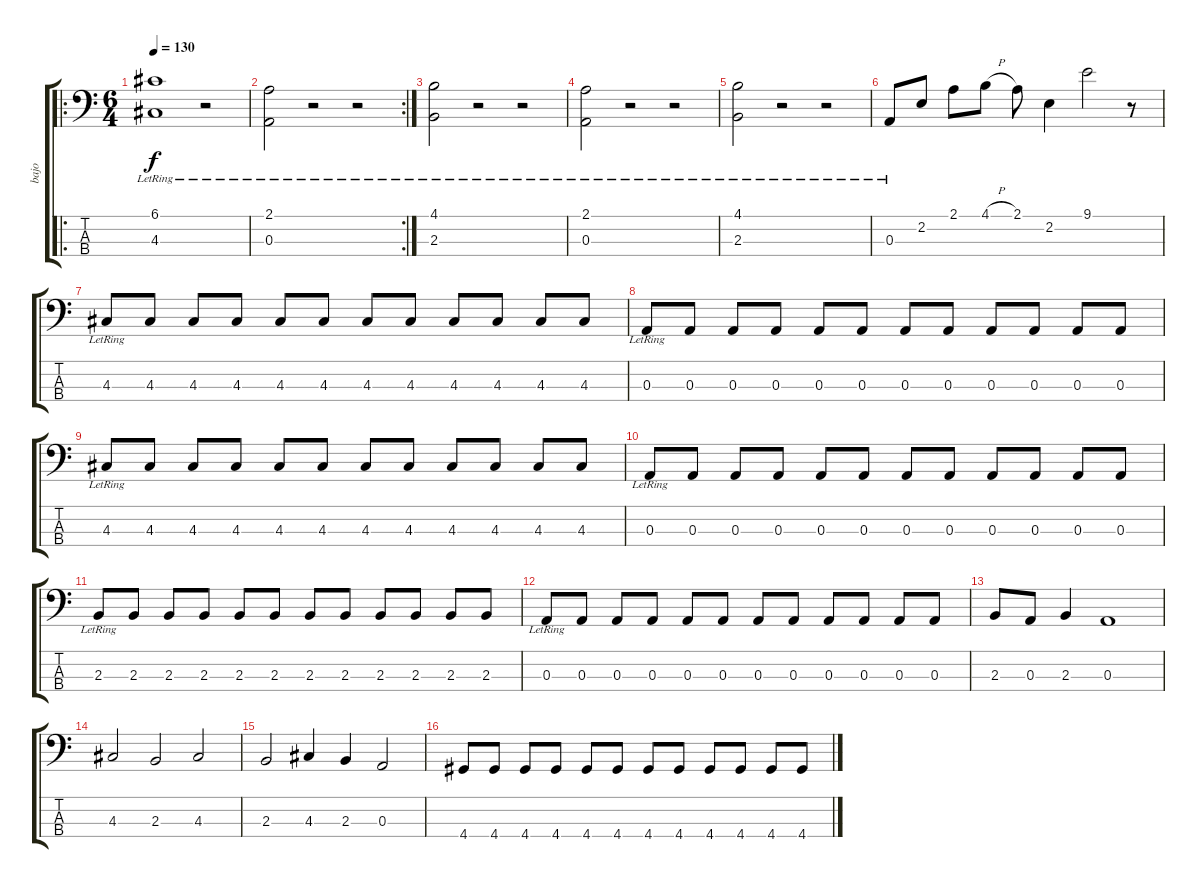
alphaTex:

\track ("bajo" "bajo") {instrument electricbassfinger}
\staff {score tabs}
\tuning (G2 D2 A1 E1) {hide}
\ro
\ts (6 4)
\tempo 130
\clef f4
\ks c
(6.1{lr} 4.3{lr}).1{dy f instrument electricbassfinger} r.2 |
\rc 2
(2.1{lr} 0.3{lr}).2 r.2 r.2 |
(4.1 2.3{lr}).2 r.2 r.2 |
(2.1 0.3{lr}).2 r.2 r.2 |
(4.1 2.3{lr}).2 r.2 r.2 |
0.3{lr}.8 2.2.8 2.1.8 4.1{h}.8 2.1.8 2.2.4 9.1.2 r.8 |
4.3{lr}.8 4.3.8 4.3.8 4.3.8 4.3.8 4.3.8 4.3.8 4.3.8 4.3.8 4.3.8 4.3.8 4.3.8 |
0.3{lr}.8 0.3.8 0.3.8 0.3.8 0.3.8 0.3.8 0.3.8 0.3.8 0.3.8 0.3.8 0.3.8 0.3.8 |
4.3{lr}.8 4.3.8 4.3.8 4.3.8 4.3.8 4.3.8 4.3.8 4.3.8 4.3.8 4.3.8 4.3.8 4.3.8 |
0.3{lr}.8 0.3.8 0.3.8 0.3.8 0.3.8 0.3.8 0.3.8 0.3.8 0.3.8 0.3.8 0.3.8 0.3.8 |
2.3{lr}.8 2.3.8 2.3.8 2.3.8 2.3.8 2.3.8 2.3.8 2.3.8 2.3.8 2.3.8 2.3.8 2.3.8 |
0.3{lr}.8 0.3.8 0.3.8 0.3.8 0.3.8 0.3.8 0.3.8 0.3.8 0.3.8 0.3.8 0.3.8 0.3.8 |
2.3.8 0.3.8 2.3.4 0.3.1 |
4.3.2 2.3.2 4.3.2 |
2.3.2 4.3.4 2.3.4 0.3.2 |
4.4.8 4.4.8 4.4.8 4.4.8 4.4.8 4.4.8 4.4.8 4.4.8 4.4.8 4.4.8 4.4.8 4.4.8
